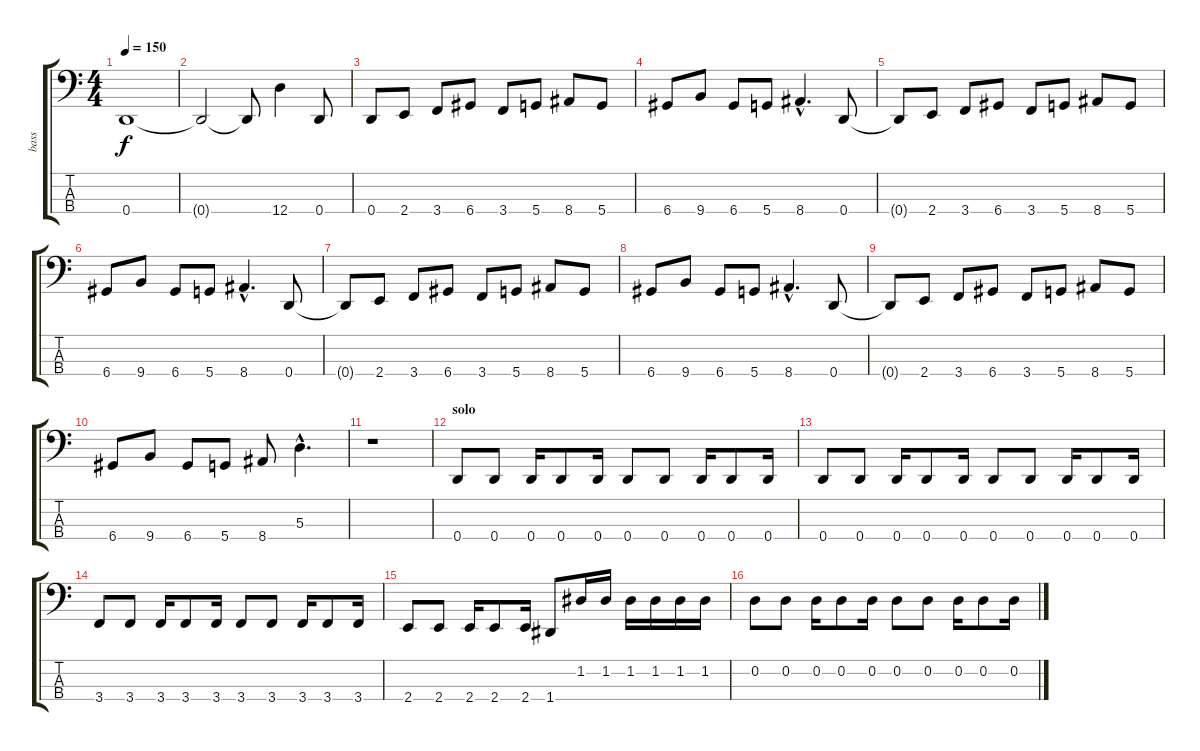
\track ("bass" "bass") {instrument electricbasspick}
\staff {score tabs}
\tuning (G2 D2 A1 D1) {hide}
\ts (4 4)
\tempo 150
\clef f4
\ks c
0.4{t}.1{dy f} |
0.4{t}.2 0.4{t}.8 12.4.4 0.4.8 |
0.4.8 2.4.8 3.4.8 6.4.8 3.4.8 5.4.8 8.4.8 5.4.8 |
6.4.8 9.4.8 6.4.8 5.4.8 8.4{hac}.4{d} 0.4.8 |
0.4{t}.8 2.4.8 3.4.8 6.4.8 3.4.8 5.4.8 8.4.8 5.4.8 |
6.4.8 9.4.8 6.4.8 5.4.8 8.4{hac}.4{d} 0.4.8 |
0.4{t}.8 2.4.8 3.4.8 6.4.8 3.4.8 5.4.8 8.4.8 5.4.8 |
6.4.8 9.4.8 6.4.8 5.4.8 8.4{hac}.4{d} 0.4.8 |
0.4{t}.8 2.4.8 3.4.8 6.4.8 3.4.8 5.4.8 8.4.8 5.4.8 |
6.4.8 9.4.8 6.4.8 5.4.8 8.4.8 5.3{hac}.4{d} |
r.1 |
\section ("" "solo")
0.4.8 0.4.8 0.4.16 0.4.8 0.4.16 0.4.8 0.4.8 0.4.16 0.4.8 0.4.16 |
\section ("" "")
0.4.8 0.4.8 0.4.16 0.4.8 0.4.16 0.4.8 0.4.8 0.4.16 0.4.8 0.4.16 |
3.4.8 3.4.8 3.4.16 3.4.8 3.4.16 3.4.8 3.4.8 3.4.16 3.4.8 3.4.16 |
2.4.8 2.4.8 2.4.16 2.4.8 2.4.16 1.4.8 1.2.16 1.2.16 1.2.16 1.2.16 1.2.16 1.2.16 |
0.2.8 0.2.8 0.2.16 0.2.8 0.2.16 0.2.8 0.2.8 0.2.16 0.2.8 0.2.16
